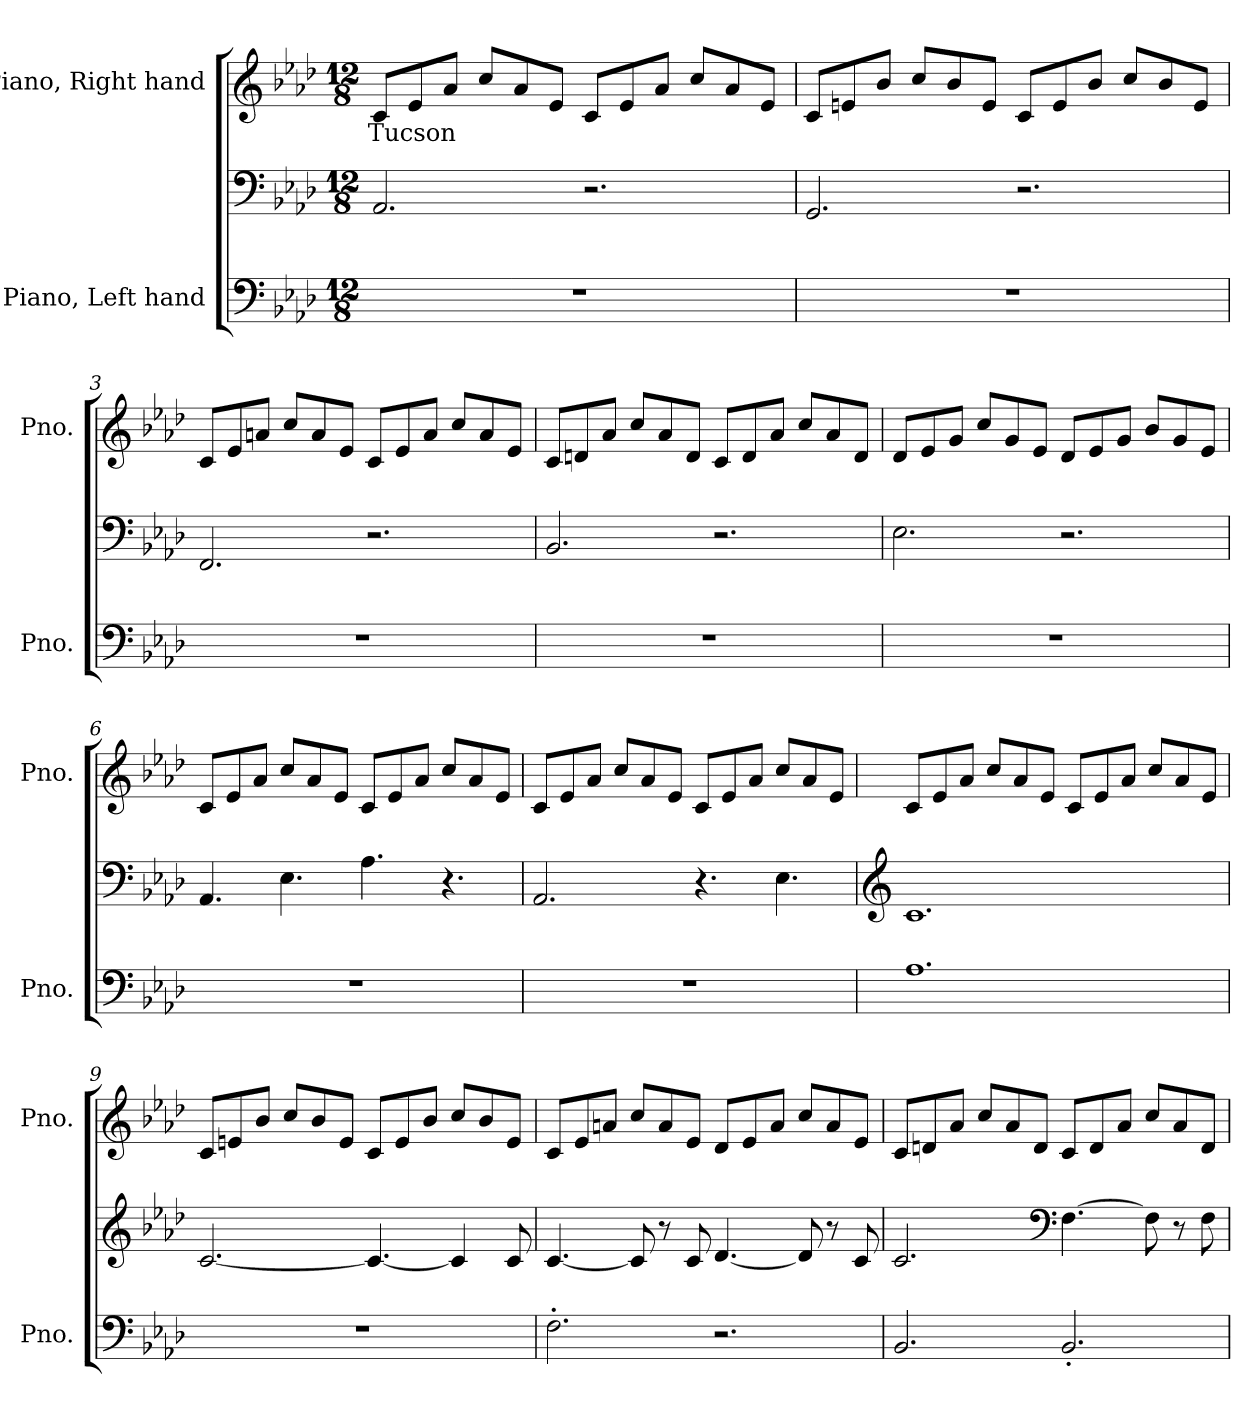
**kern	**kern	**kern	**text
*part2	*part2	*part1	*part1
*staff3	*staff2	*staff1	*staff1
*I"Piano, Left hand	*	*I"Piano, Right hand	*
*I'Pno.	*	*I'Pno.	*
*clefF4	*clefF4	*clefG2	*
*k[b-e-a-d-]	*k[b-e-a-d-]	*k[b-e-a-d-]	*
*M12/8	*M12/8	*M12/8	*
*MM90	*MM90	*MM90	*
=1	=1	=1	=1
!	!	!	!LO:LY:b
1.r	2.AA-/	8c/L	Tucson
.	.	8e-/	.
.	.	8a-/J	.
.	.	8cc/L	.
.	.	8a-/	.
.	.	8e-/J	.
.	2.r	8c/L	.
.	.	8e-/	.
.	.	8a-/J	.
.	.	8cc/L	.
.	.	8a-/	.
.	.	8e-/J	.
=2	=2	=2	=2
1.r	2.GG/	8c/L	.
.	.	8en/	.
.	.	8b-/J	.
.	.	8cc/L	.
.	.	8b-/	.
.	.	8e/J	.
.	2.r	8c/L	.
.	.	8e/	.
.	.	8b-/J	.
.	.	8cc/L	.
.	.	8b-/	.
.	.	8e/J	.
!!LO:LB:g=z
=3	=3	=3	=3
1.r	2.FF/	8c/L	.
.	.	8e-/	.
.	.	8an/J	.
.	.	8cc/L	.
.	.	8a/	.
.	.	8e-/J	.
.	2.r	8c/L	.
.	.	8e-/	.
.	.	8a/J	.
.	.	8cc/L	.
.	.	8a/	.
.	.	8e-/J	.
=4	=4	=4	=4
1.r	2.BB-/	8c/L	.
.	.	8dn/	.
.	.	8a-/J	.
.	.	8cc/L	.
.	.	8a-/	.
.	.	8d/J	.
.	2.r	8c/L	.
.	.	8d/	.
.	.	8a-/J	.
.	.	8cc/L	.
.	.	8a-/	.
.	.	8d/J	.
=5	=5	=5	=5
1.r	2.E-\	8d-/L	.
.	.	8e-/	.
.	.	8g/J	.
.	.	8cc/L	.
.	.	8g/	.
.	.	8e-/J	.
.	2.r	8d-/L	.
.	.	8e-/	.
.	.	8g/J	.
.	.	8b-/L	.
.	.	8g/	.
.	.	8e-/J	.
!!LO:LB:g=z
=6	=6	=6	=6
1.r	4.AA-/	8c/L	.
.	.	8e-/	.
.	.	8a-/J	.
.	4.E-\	8cc/L	.
.	.	8a-/	.
.	.	8e-/J	.
.	4.A-\	8c/L	.
.	.	8e-/	.
.	.	8a-/J	.
.	4.r	8cc/L	.
.	.	8a-/	.
.	.	8e-/J	.
=7	=7	=7	=7
1.r	2.AA-/	8c/L	.
.	.	8e-/	.
.	.	8a-/J	.
.	.	8cc/L	.
.	.	8a-/	.
.	.	8e-/J	.
.	4.r	8c/L	.
.	.	8e-/	.
.	.	8a-/J	.
.	4.E-\	8cc/L	.
.	.	8a-/	.
.	.	8e-/J	.
=8	=8	=8	=8
*	*clefG2	*	*
1.A-	1.c	8c/L	.
.	.	8e-/	.
.	.	8a-/J	.
.	.	8cc/L	.
.	.	8a-/	.
.	.	8e-/J	.
.	.	8c/L	.
.	.	8e-/	.
.	.	8a-/J	.
.	.	8cc/L	.
.	.	8a-/	.
.	.	8e-/J	.
!!LO:LB:g=z
=9	=9	=9	=9
1.r	[2.c/	8c/L	.
.	.	8en/	.
.	.	8b-/J	.
.	.	8cc/L	.
.	.	8b-/	.
.	.	8e/J	.
.	4.c/_	8c/L	.
.	.	8e/	.
.	.	8b-/J	.
.	4c/]	8cc/L	.
.	.	8b-/	.
.	8c/	8e/J	.
=10	=10	=10	=10
2.F'\	[4.c/	8c/L	.
.	.	8e-/	.
.	.	8an/J	.
.	8c/]	8cc/L	.
.	8r	8a/	.
.	8c/	8e-/J	.
2.r	[4.d-/	8d-/L	.
.	.	8e-/	.
.	.	8a/J	.
.	8d-/]	8cc/L	.
.	8r	8a/	.
.	8c/	8e-/J	.
=11	=11	=11	=11
2.BB-/	2.c/	8c/L	.
.	.	8dn/	.
.	.	8a-/J	.
.	.	8cc/L	.
.	.	8a-/	.
.	.	8d/J	.
*	*clefF4	*	*
2.BB-'/	[4.F\	8c/L	.
.	.	8d/	.
.	.	8a-/J	.
.	8F\]	8cc/L	.
.	8r	8a-/	.
.	8F\	8d/J	.
=	=	=	=
*-	*-	*-	*-
